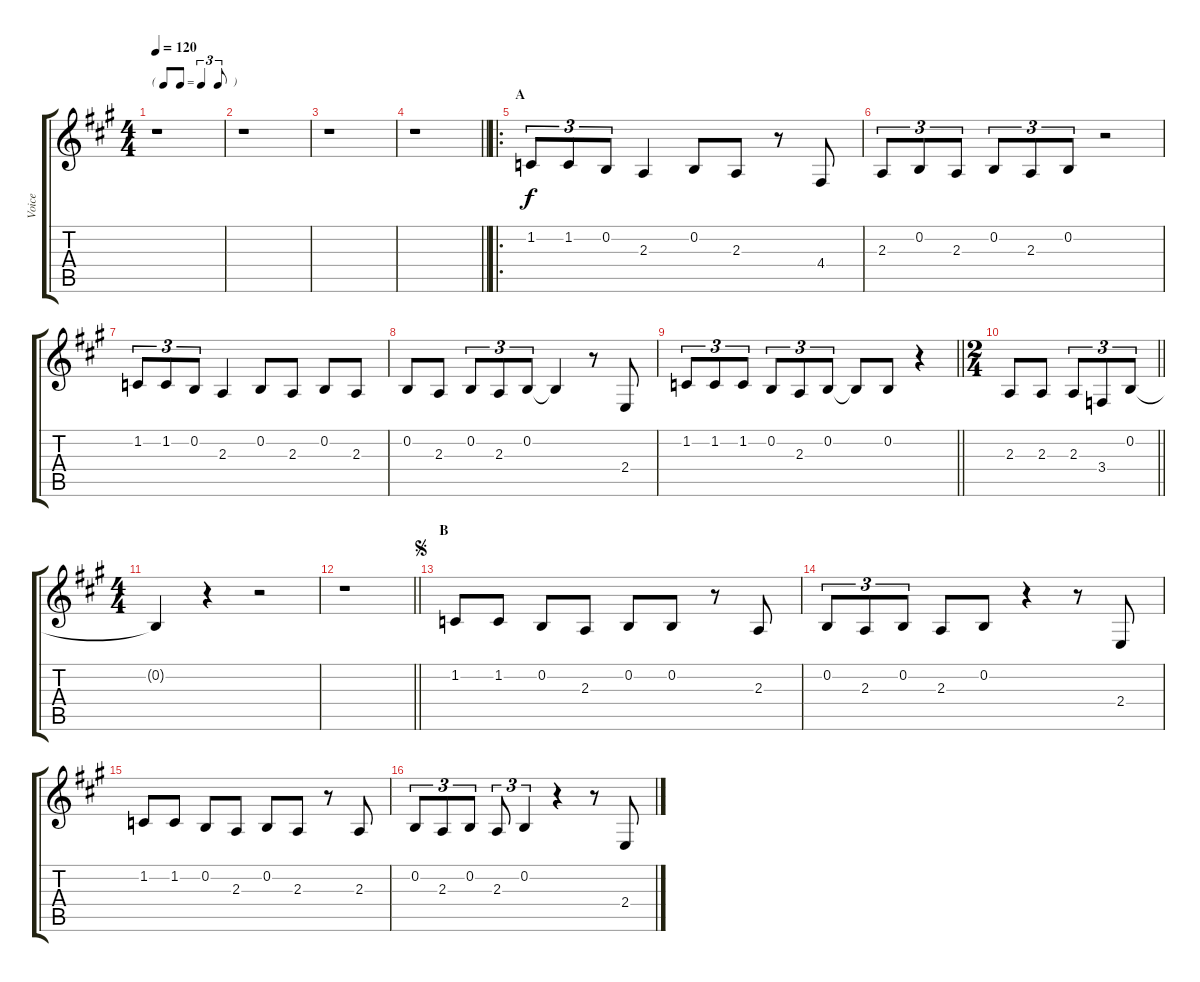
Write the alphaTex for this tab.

\track ("Voice" "Voice") {instrument altosax}
\staff {score tabs}
\tuning (E4 B3 G3 D3 A2 E2) {hide}
\ts (4 4)
\tf triplet8th
\tempo 120
\clef g2
\ks a
r.1{dy f instrument altosax} |
r.1 |
r.1 |
\barLineRight lightlight
r.1 |
\ro
\section ("" "A")
1.2.8{tu (3 2)} 1.2.8{tu (3 2)} 0.2.8{tu (3 2)} 2.3.4 0.2.8 2.3.8 r.8 4.4.8 |
2.3.8{tu (3 2)} 0.2.8{tu (3 2)} 2.3.8{tu (3 2)} 0.2.8{tu (3 2)} 2.3.8{tu (3 2)} 0.2.8{tu (3 2)} r.2 |
1.2.8{tu (3 2)} 1.2.8{tu (3 2)} 0.2.8{tu (3 2)} 2.3.4 0.2.8 2.3.8 0.2.8 2.3.8 |
0.2.8 2.3.8 0.2.8{tu (3 2)} 2.3.8{tu (3 2)} 0.2.8{tu (3 2)} 0.2{t}.4 r.8 2.4.8 |
\barLineRight lightlight
1.2.8{tu (3 2)} 1.2.8{tu (3 2)} 1.2.8{tu (3 2)} 0.2.8{tu (3 2)} 2.3.8{tu (3 2)} 0.2.8{tu (3 2)} 0.2{t}.8 0.2.8 r.4 |
\ts (2 4)
\barLineRight lightlight
2.3.8 2.3.8 2.3.8{tu (3 2)} 3.4.8{tu (3 2)} 0.2.8{tu (3 2)} |
\ts (4 4)
0.2{t}.4 r.4 r.2 |
\barLineRight lightlight
r.1 |
\section ("" "B")
\jump segno
1.2.8 1.2.8 0.2.8 2.3.8 0.2.8 0.2.8 r.8 2.3.8 |
0.2.8{tu (3 2)} 2.3.8{tu (3 2)} 0.2.8{tu (3 2)} 2.3.8 0.2.8 r.4 r.8 2.4.8 |
1.2.8 1.2.8 0.2.8 2.3.8 0.2.8 2.3.8 r.8 2.3.8 |
0.2.8{tu (3 2)} 2.3.8{tu (3 2)} 0.2.8{tu (3 2)} 2.3.8{tu (3 2)} 0.2.4{tu (3 2)} r.4 r.8 2.4.8
